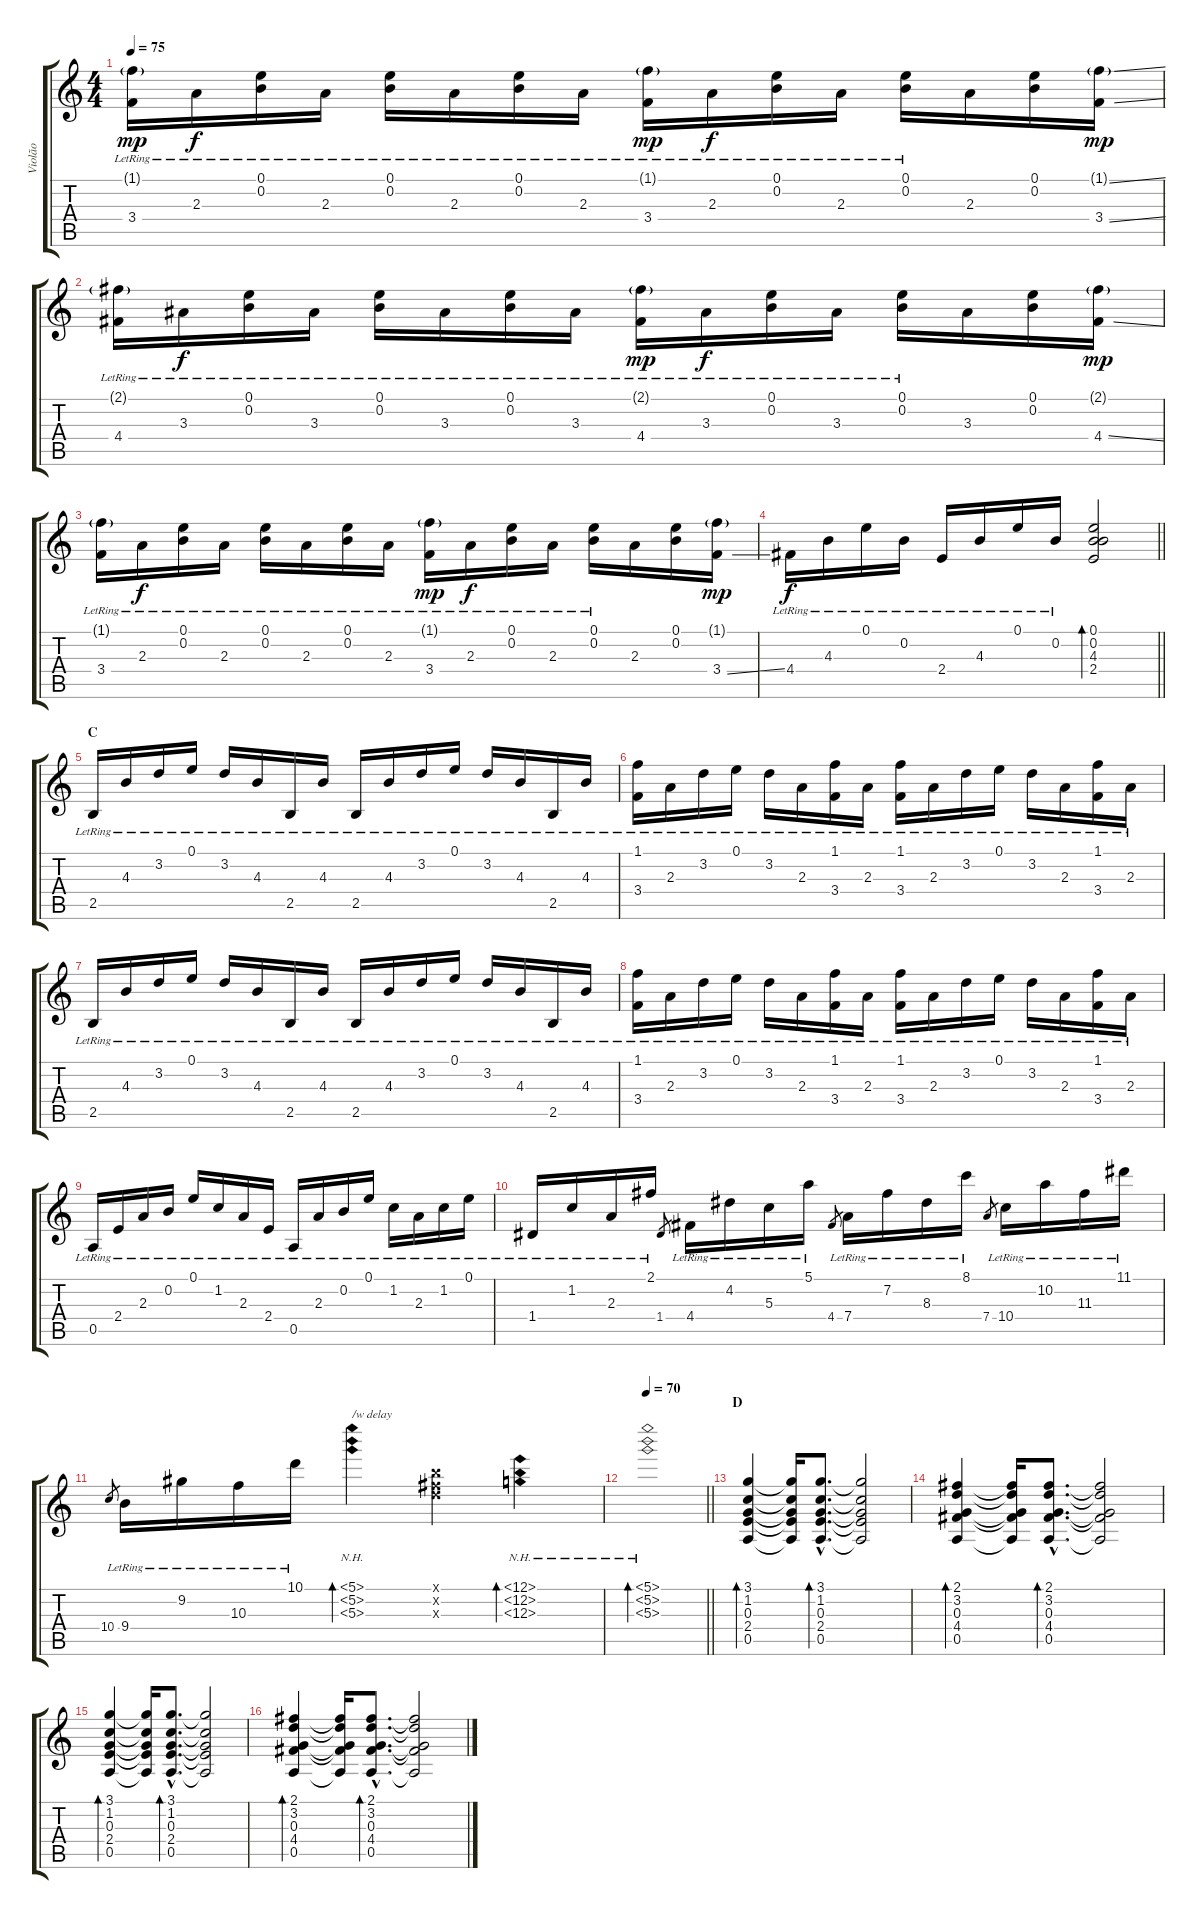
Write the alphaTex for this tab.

\track ("Violão" "Violão") {instrument acousticguitarsteel}
\staff {score tabs}
\tuning (E4 B3 G3 D3 A2 E2) {hide}
\ts (4 4)
\tempo 75
\clef g2
\ks c
(1.1{g} 3.4{lr}).16{dy mp} 2.3{lr}.16{dy f} (0.1{lr} 0.2{lr}).16 2.3{lr}.16 (0.1{lr} 0.2{lr}).16 2.3{lr}.16 (0.1{lr} 0.2{lr}).16 2.3{lr}.16 (1.1{g} 3.4{lr}).16{dy mp} 2.3{lr}.16{dy f} (0.1{lr} 0.2{lr}).16 2.3{lr}.16 (0.1{lr} 0.2{lr}).16 2.3.16 (0.1 0.2).16 (1.1{ss g} 3.4{ss}).16{dy mp} |
(2.1{g} 4.4{lr}).16 3.3{lr}.16{dy f} (0.1{lr} 0.2{lr}).16 3.3{lr}.16 (0.1{lr} 0.2{lr}).16 3.3{lr}.16 (0.1{lr} 0.2{lr}).16 3.3{lr}.16 (2.1{g} 4.4{lr}).16{dy mp} 3.3{lr}.16{dy f} (0.1{lr} 0.2{lr}).16 3.3{lr}.16 (0.1{lr} 0.2{lr}).16 3.3.16 (0.1 0.2).16 (2.1{g} 4.4{ss}).16{dy mp} |
(1.1{g} 3.4{lr}).16 2.3{lr}.16{dy f} (0.1{lr} 0.2{lr}).16 2.3{lr}.16 (0.1{lr} 0.2{lr}).16 2.3{lr}.16 (0.1{lr} 0.2{lr}).16 2.3{lr}.16 (1.1{g} 3.4{lr}).16{dy mp} 2.3{lr}.16{dy f} (0.1{lr} 0.2{lr}).16 2.3{lr}.16 (0.1{lr} 0.2{lr}).16 2.3.16 (0.1 0.2).16 (1.1{g} 3.4{ss}).16{dy mp} |
\barLineRight lightlight
4.4{lr}.16{dy f} 4.3{lr}.16 0.1{lr}.16 0.2{lr}.16 2.4{lr}.16 4.3{lr}.16 0.1{lr}.16 0.2{lr}.16 (0.1 0.2 4.3 2.4).2{bd 120} |
\section ("" "C")
2.5{lr}.16 4.3{lr}.16 3.2{lr}.16 0.1{lr}.16 3.2{lr}.16 4.3{lr}.16 2.5{lr}.16 4.3{lr}.16 2.5{lr}.16 4.3{lr}.16 3.2{lr}.16 0.1{lr}.16 3.2{lr}.16 4.3{lr}.16 2.5{lr}.16 4.3{lr}.16 |
(1.1{lr} 3.4{lr}).16 2.3{lr}.16 3.2{lr}.16 0.1{lr}.16 3.2{lr}.16 2.3{lr}.16 (1.1{lr} 3.4{lr}).16 2.3{lr}.16 (1.1{lr} 3.4{lr}).16 2.3{lr}.16 3.2{lr}.16 0.1{lr}.16 3.2{lr}.16 2.3{lr}.16 (1.1{lr} 3.4{lr}).16 2.3{lr}.16 |
2.5{lr}.16 4.3{lr}.16 3.2{lr}.16 0.1{lr}.16 3.2{lr}.16 4.3{lr}.16 2.5{lr}.16 4.3{lr}.16 2.5{lr}.16 4.3{lr}.16 3.2{lr}.16 0.1{lr}.16 3.2{lr}.16 4.3{lr}.16 2.5{lr}.16 4.3{lr}.16 |
(1.1{lr} 3.4{lr}).16 2.3{lr}.16 3.2{lr}.16 0.1{lr}.16 3.2{lr}.16 2.3{lr}.16 (1.1{lr} 3.4{lr}).16 2.3{lr}.16 (1.1{lr} 3.4{lr}).16 2.3{lr}.16 3.2{lr}.16 0.1{lr}.16 3.2{lr}.16 2.3{lr}.16 (1.1{lr} 3.4{lr}).16 2.3{lr}.16 |
0.5{lr}.16 2.4{lr}.16 2.3{lr}.16 0.2{lr}.16 0.1{lr}.16 1.2{lr}.16 2.3{lr}.16 2.4{lr}.16 0.5{lr}.16 2.3{lr}.16 0.2{lr}.16 0.1{lr}.16 1.2{lr}.16 2.3{lr}.16 1.2{lr}.16 0.1{lr}.16 |
1.4{lr}.16 1.2{lr}.16 2.3{lr}.16 2.1{lr}.16 1.4.8{gr} 4.4{lr}.16 4.2{lr}.16 5.3{lr}.16 5.1{lr}.16 4.4.8{gr} 7.4{lr}.16 7.2{lr}.16 8.3{lr}.16 8.1{lr}.16 7.4.8{gr} 10.4{lr}.16 10.2{lr}.16 11.3{lr}.16 11.1{lr}.16 |
10.4.8{gr} 9.4{lr}.16 9.2{lr}.16 10.3{lr}.16 10.1{lr}.16 (5.1{nh} 5.2{nh} 5.3{nh}).4{bd 120 txt "/w delay"} (7.1{x} 7.2{x} 7.3{x}).4 (12.1{nh} 12.2{nh} 12.3{nh}).4{bd 120} |
\tempo 70
\barLineRight lightlight
(5.1{nh} 5.2{nh} 5.3{nh}).1{bd 60} |
\section ("" "D")
(3.1 1.2 0.3 2.4 0.5).4{bd 240} (3.1{t} 1.2{t} 0.3{t} 2.4{t} 0.5{t}).16 (3.1{hac} 1.2{hac} 0.3{hac} 2.4{hac} 0.5{hac}).8{d bd 60} (3.1{t} 1.2{t} 0.3{t} 2.4{t} 0.5{t}).2 |
(2.1 3.2 0.3 4.4 0.5).4{bd 240} (2.1{t} 3.2{t} 0.3{t} 4.4{t} 0.5{t}).16 (2.1{hac} 3.2{hac} 0.3{hac} 4.4{hac} 0.5{hac}).8{d bd 60} (2.1{t} 3.2{t} 0.3{t} 4.4{t} 0.5{t}).2 |
(3.1 1.2 0.3 2.4 0.5).4{bd 240} (3.1{t} 1.2{t} 0.3{t} 2.4{t} 0.5{t}).16 (3.1{hac} 1.2{hac} 0.3{hac} 2.4{hac} 0.5{hac}).8{d bd 60} (3.1{t} 1.2{t} 0.3{t} 2.4{t} 0.5{t}).2 |
(2.1 3.2 0.3 4.4 0.5).4{bd 240} (2.1{t} 3.2{t} 0.3{t} 4.4{t} 0.5{t}).16 (2.1{hac} 3.2{hac} 0.3{hac} 4.4{hac} 0.5{hac}).8{d bd 60} (2.1{t} 3.2{t} 0.3{t} 4.4{t} 0.5{t}).2
